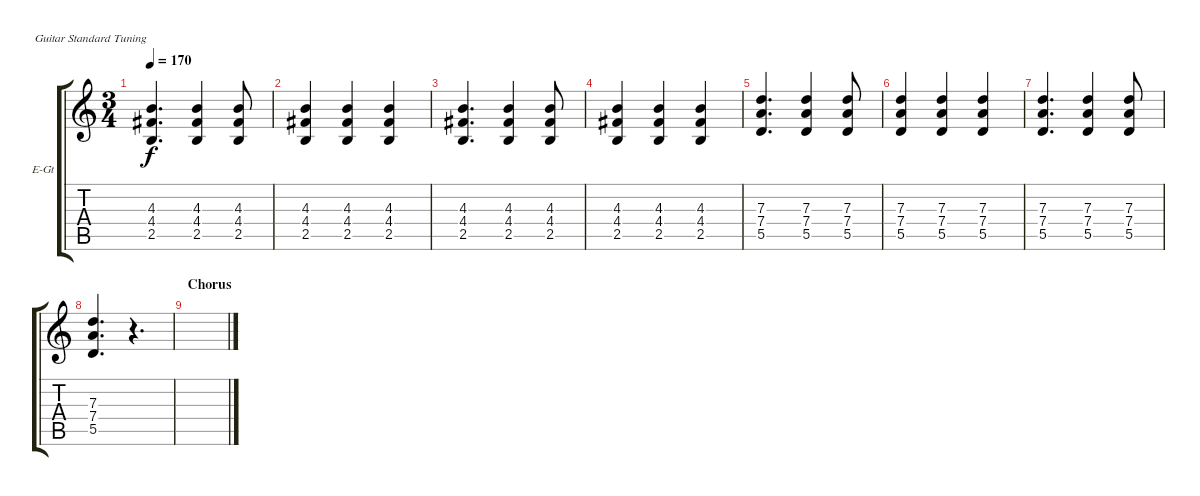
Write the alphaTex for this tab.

\defaultSystemsLayout 4
\bracketExtendMode groupsimilarinstruments
\firstSystemTrackNameOrientation horizontal
\otherSystemsTrackNameOrientation horizontal
\track ("First (Clean)" "E-Gt") {instrument electricguitarclean}
\staff {score tabs}
\tuning (E4 B3 G3 D3 A2 E2)
\ts (3 4)
\tempo 170
\clef g2
\ks c
(4.3 4.4 2.5).4{d dy f} (4.3 4.4 2.5).4 (4.3 4.4 2.5).8 |
(4.3 4.4 2.5).4 (4.3 4.4 2.5).4 (4.3 4.4 2.5).4 |
(4.3 4.4 2.5).4{d} (4.3 4.4 2.5).4 (4.3 4.4 2.5).8 |
(4.3 4.4 2.5).4 (4.3 4.4 2.5).4 (4.3 4.4 2.5).4 |
(7.3 7.4 5.5).4{d} (7.3 7.4 5.5).4 (7.3 7.4 5.5).8 |
(7.3 7.4 5.5).4 (7.3 7.4 5.5).4 (7.3 7.4 5.5).4 |
(7.3 7.4 5.5).4{d} (7.3 7.4 5.5).4 (7.3 7.4 5.5).8 |
(7.3 7.4 5.5).4{d} r.4{d} |
\section ("" "Chorus")
